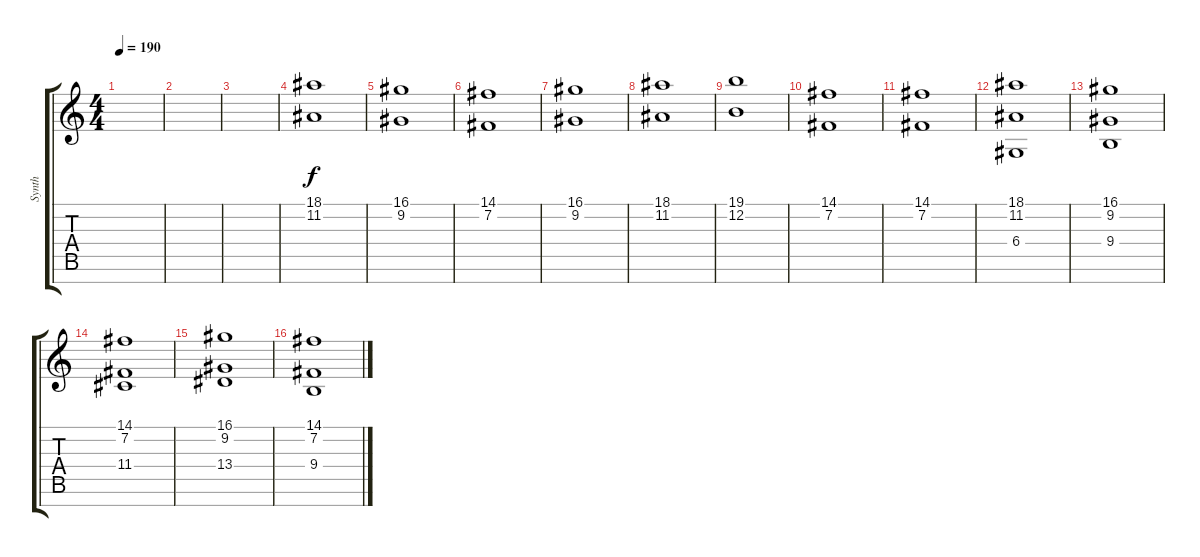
\track ("Synth" "Synth") {instrument stringensemble1}
\staff {score tabs}
\tuning (E4 B3 G3 D3 A2 E2 B1) {hide}
\ts (4 4)
\tempo 190
\clef g2
\ks c
|
|
|
(18.1 11.2).1{dy f} |
(16.1 9.2).1 |
(14.1 7.2).1 |
(16.1 9.2).1 |
(18.1 11.2).1 |
(19.1 12.2).1 |
(14.1 7.2).1 |
(14.1 7.2).1 |
(18.1 11.2 6.4).1 |
(16.1 9.2 9.4).1 |
(14.1 7.2 11.4).1 |
(16.1 9.2 13.4).1 |
(14.1 7.2 9.4).1
